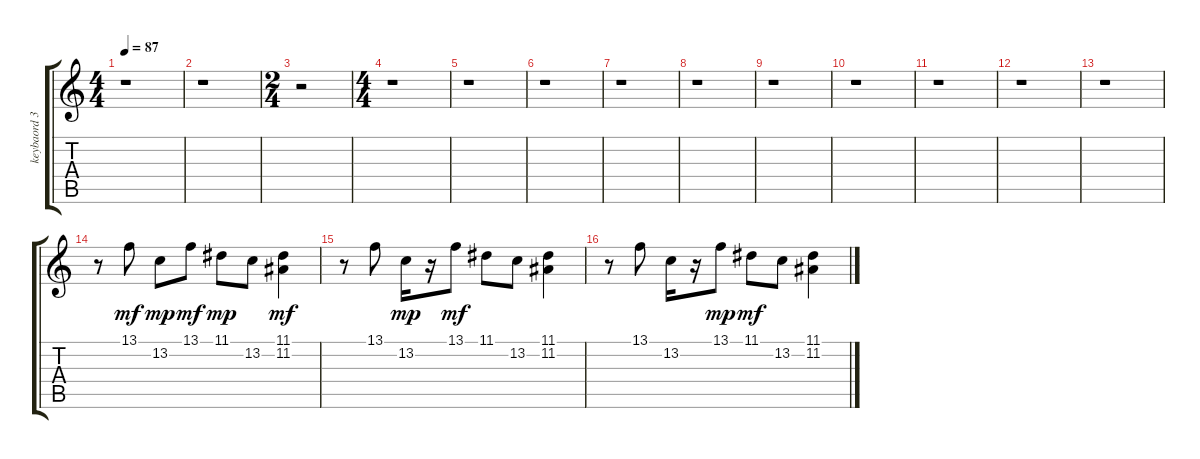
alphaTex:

\track ("keybaord 3" "keybaord 3") {instrument rockorgan}
\staff {score tabs}
\tuning (E4 B3 G3 D3 A2 E2) {hide}
\ts (4 4)
\tempo 87
\clef g2
\ks c
r.1{dy f} |
r.1 |
\ts (2 4)
r.2 |
\ts (4 4)
r.1 |
r.1 |
r.1 |
r.1 |
r.1 |
r.1 |
r.1 |
r.1 |
r.1 |
r.1 |
r.8 13.1.8{dy mf} 13.2.8{dy mp} 13.1.8{dy mf} 11.1.8{dy mp} 13.2.8 (11.1 11.2).4{dy mf} |
r.8 13.1.8 13.2.16{dy mp} r.16 13.1.8{dy mf} 11.1.8 13.2.8 (11.1 11.2).4 |
r.8 13.1.8 13.2.16 r.16 13.1.8{dy mp} 11.1.8{dy mf} 13.2.8 (11.1 11.2).4
